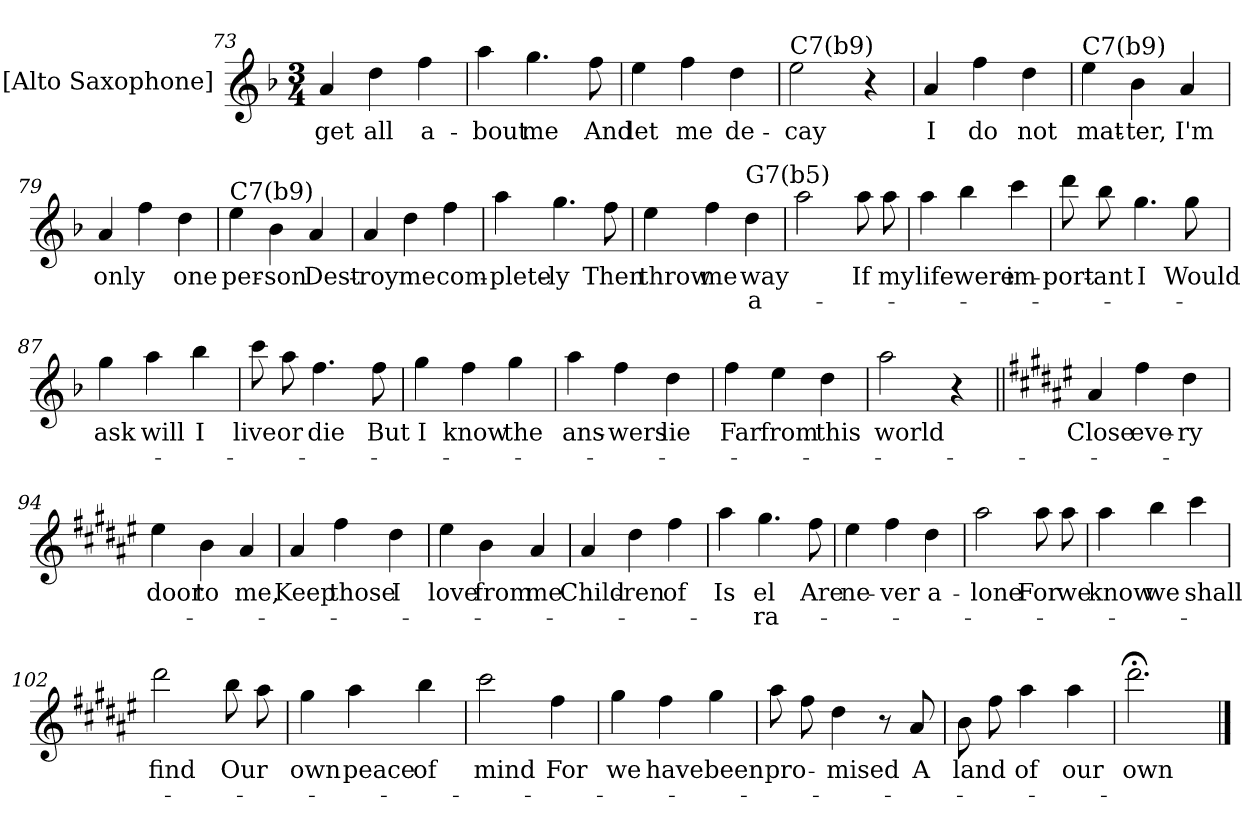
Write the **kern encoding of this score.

**kern	**text	**text
*part1	*part1	*part1
*staff1	*staff1	*staff1
*I"[Alto Saxophone]	*	*
*I'A Sax	*	*
*clefG2	*	*
*ITrd5c9	*	*
*k[b-e-a-d-]	*	*
*A-:	*	*
*M3/4	*	*
=73	=73	=73
4c	-get	.
4f	-all	.
4a-	-a-	.
=74	=74	=74
4cc	-bout	.
4.b-	-me	.
8a-	-And	.
=75	=75	=75
4g	-let	.
4a-	-me	.
4f	-de-	.
=76	=76	=76
!LO:TX:a:t=C7(b9)	!	!
2g	-cay	.
4r	.	.
=77	=77	=77
4c	-I	.
4a-	-do	.
4f	-not	.
=78	=78	=78
!LO:TX:a:t=C7(b9)	!	!
4g	-mat-	.
4d-	-ter,	.
4c	-I'm	.
=79	=79	=79
4c	-only	.
4a-	.	.
4f	-one	.
=80	=80	=80
!LO:TX:a:t=C7(b9)	!	!
4g	-per-	.
4d-	-son	.
4c	-Dest-	.
=81	=81	=81
4c	-roy	.
4f	-me	.
4a-	-com-	.
=82	=82	=82
4cc	-plete-	.
4.b-	-ly	.
8a-	-Then	.
=83	=83	=83
4g	-throw	.
4a-	-me	.
!LO:TX:a:t=G7(b5)	!	!
4f	-way	-a-
=84	=84	=84
2cc	.	.
8ccL	-If	.
8cc	-my	.
=85	=85	=85
4cc	-life	.
4dd-	-were	.
4ee-	-im-	.
=86	=86	=86
8ffL	-port-	.
8dd-	-ant	.
4.b-	-I	.
8b-	-Would	.
=87	=87	=87
4b-	-ask	.
4cc	-will	.
4dd-	-I	.
=88	=88	=88
8ee-L	-live	.
8cc	-or	.
4.a-	-die	.
8a-	-But	.
=89	=89	=89
4b-	-I	.
4a-	-know	.
4b-	-the	.
=90	=90	=90
4cc	-ans-	.
4a-	-wers	.
4f	-lie	.
=91	=91	=91
4a-	-Far	.
4g	-from	.
4f	-this	.
=92	=92	=92
2cc	-world	.
4r	.	.
=93||	=93||	=93||
*k[f#c#g#]	*	*
*A:	*	*
4c#	-Close	.
4a	-eve-	.
4f#	-ry	.
=94	=94	=94
4g#	-door	.
4d	-to	.
4c#	-me,	.
=95	=95	=95
4c#	-Keep	.
4a	-those	.
4f#	-I	.
=96	=96	=96
4g#	-love	.
4d	-from	.
4c#	-me	.
=97	=97	=97
4c#	-Child-	.
4f#	-ren	.
4a	-of	.
=98	=98	=98
4cc#	-Is	.
4.b	-el	-ra-
8a	-Are	.
=99	=99	=99
4g#	-ne-	.
4a	-ver	.
4f#	-a-	.
=100	=100	=100
2cc#	-lone	.
8cc#L	-For	.
8cc#	-we	.
=101	=101	=101
4cc#	-know	.
4dd	-we	.
4ee	-shall	.
=102	=102	=102
2ff#	-find	.
8ddL	-Our	.
8cc#	.	.
=103	=103	=103
4b	-own	.
4cc#	-peace	.
4dd	-of	.
=104	=104	=104
2ee	-mind	.
4a	-For	.
=105	=105	=105
4b	-we	.
4a	-have	.
4b	-been	.
=106	=106	=106
8cc#L	-pro-	.
8a	.	.
4f#	-mised	.
8r	.	.
8c#	-A	.
=107	=107	=107
8dL	-land	.
8a	.	.
4cc#	-of	.
4cc#	-our	.
=108	=108	=108
2.ff#;	-own	.
==	==	==
*-	*-	*-
